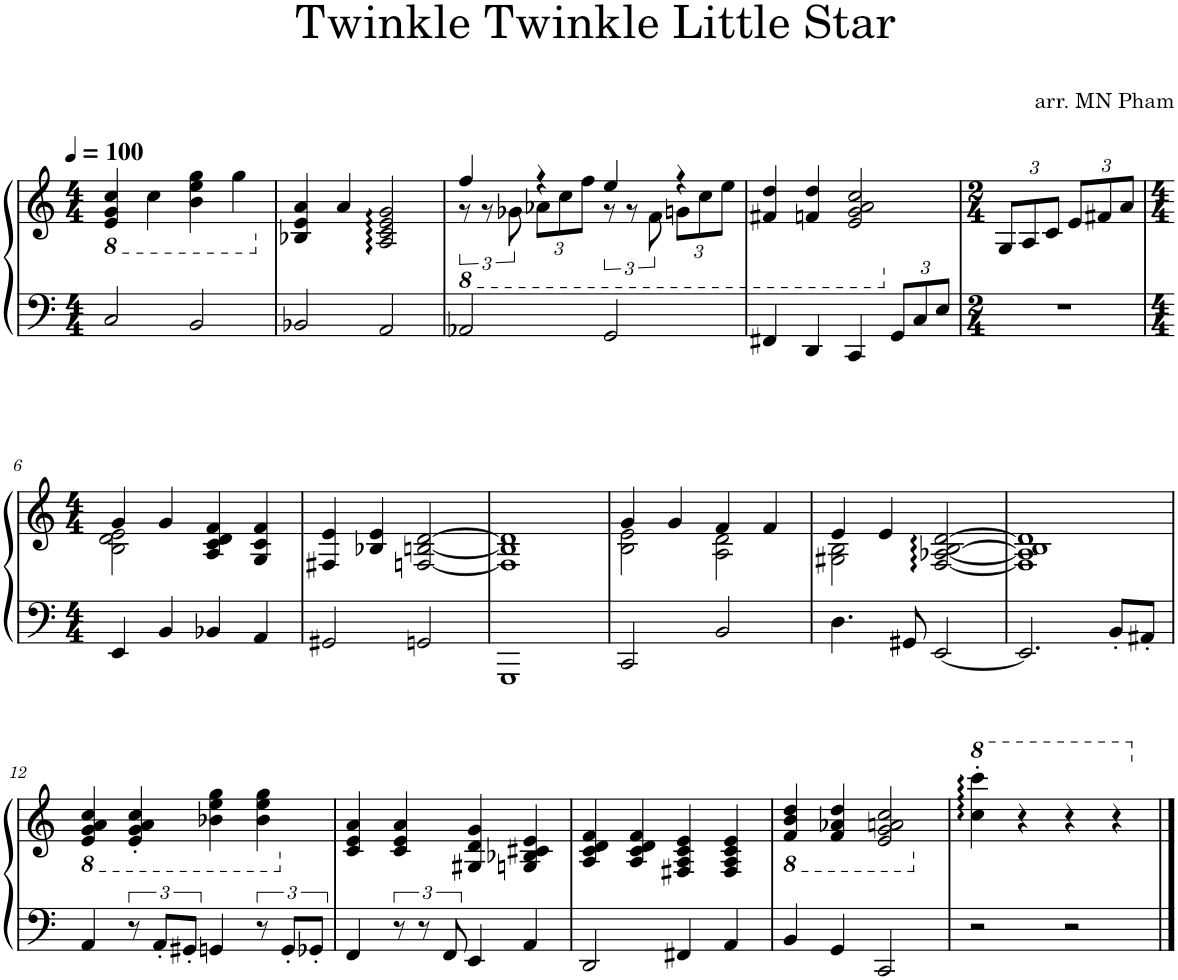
**kern	**kern
*part1	*part1
*staff2	*staff1
*I"Piano	*
*I'Pno.	*
*clefF4	*clefG2
*k[]	*k[]
*M4/4	*M4/4
*MM100	*MM100
*	*8ba
=1	=1
2C/	4E/:: 4G/:: 4c/::
.	4c\
2BB/	4B\ 4e\ 4g\
.	4g\
=2	=2
*	*X8ba
2BB-X/	4B-X/:: 4e/:: 4a/::
.	4a/
2AA/	2A/:: 2c/:: 2e/:: 2g/::
=3	=3
*	*8ba
*	*^
2AA-X/	4f/	12r
.	.	12r
.	.	12G-X\
*	*	*Xbrackettup
.	4r	12A-X\L
.	.	12c\
.	.	12f\J
*	*	*brackettup
2GG/	4e/	12r
.	.	12r
.	.	12F\
*	*	*Xbrackettup
.	4r	12Gn\L
.	.	12c\
.	.	12e\J
*	*v	*v
=4	=4
4FF#X/	4F#X/ 4d/
4DD/	4Fn/ 4d/
4CC/	2E/ 2G/ 2A/ 2c/
*Xbrackettup	*
12GG/L	.
12C/	.
12E/J	.
=5	=5
*M2/4	*M2/4
*	*X8ba
2r	12G/L
.	12A/
.	12c/J
.	12e/L
.	12f#X/
.	12a/J
!!LO:LB:g=z
=6	=6
*M4/4	*M4/4
*	*^
4EE/	4g/	2B\ 2d\ 2e\
4BB/	4g/	.
4BB-X/	4A/ 4c/ 4d/ 4f/	2ryy
4AA/	4G/ 4c/ 4f/	.
*	*v	*v
=7	=7
2GG#X/	4F#X/ 4e/
.	4B-X/ 4e/
2GGn/	[2Fn/ [2Bn/ [2d/
=8	=8
1GGG	1F] 1B] 1d]
=9	=9
*	*^
2CC/	4g/	2B\ 2e\
.	4g/	.
2BB/	4f/	2A\ 2d\
.	4f/	.
=10	=10	=10
4.D\	4e/	2G#X\ 2B\
.	4e/	.
8GG#X/	.	.
[2EE/	[2F/:: [2A-X/:: [2B/:: [2d/::	2ryy
*	*v	*v
=11	=11
2.EE/]	1F] 1A-] 1B] 1d]
8BB'/L	.
8AA#X'/J	.
!!LO:LB:g=z
=12	=12
*	*8ba
4AA/	4E/ 4G/ 4A/ 4c/
*brackettup	*
12r	4E/' 4G/' 4A/' 4c/'
12AA'/L	.
12GG#X'/J	.
4GGn/	4B-X\ 4e\ 4g\
12r	4B-\ 4e\ 4g\
12GG'/L	.
12GG-X'/J	.
=13	=13
*	*X8ba
4FF/	4c/ 4e/ 4a/
12r	4c/ 4e/ 4a/
12r	.
12FF/	.
4EE/	4G#X/ 4d/ 4g/
4AA/	4Gn/ 4B-X/ 4c#X/ 4e/
=14	=14
2DD/	4A/ 4c/ 4d/ 4f/
.	4A/ 4c/ 4d/ 4f/
4FF#X/	4F#X/ 4A/ 4c/ 4e/
4AA/	4F#/ 4A/ 4c/ 4e/
=15	=15
*	*8ba
4BB/	4F/ 4B/ 4d/
4GG/	4F/ 4A-X/ 4d/
2CC/	2E/ 2G/ 2An/ 2c/
=16	=16
*	*X8ba
*	*8va
2r	4ccc\::' 4cccc\::'
.	4r
2r	4r
.	4r
*	*X8va
==	==
*-	*-
